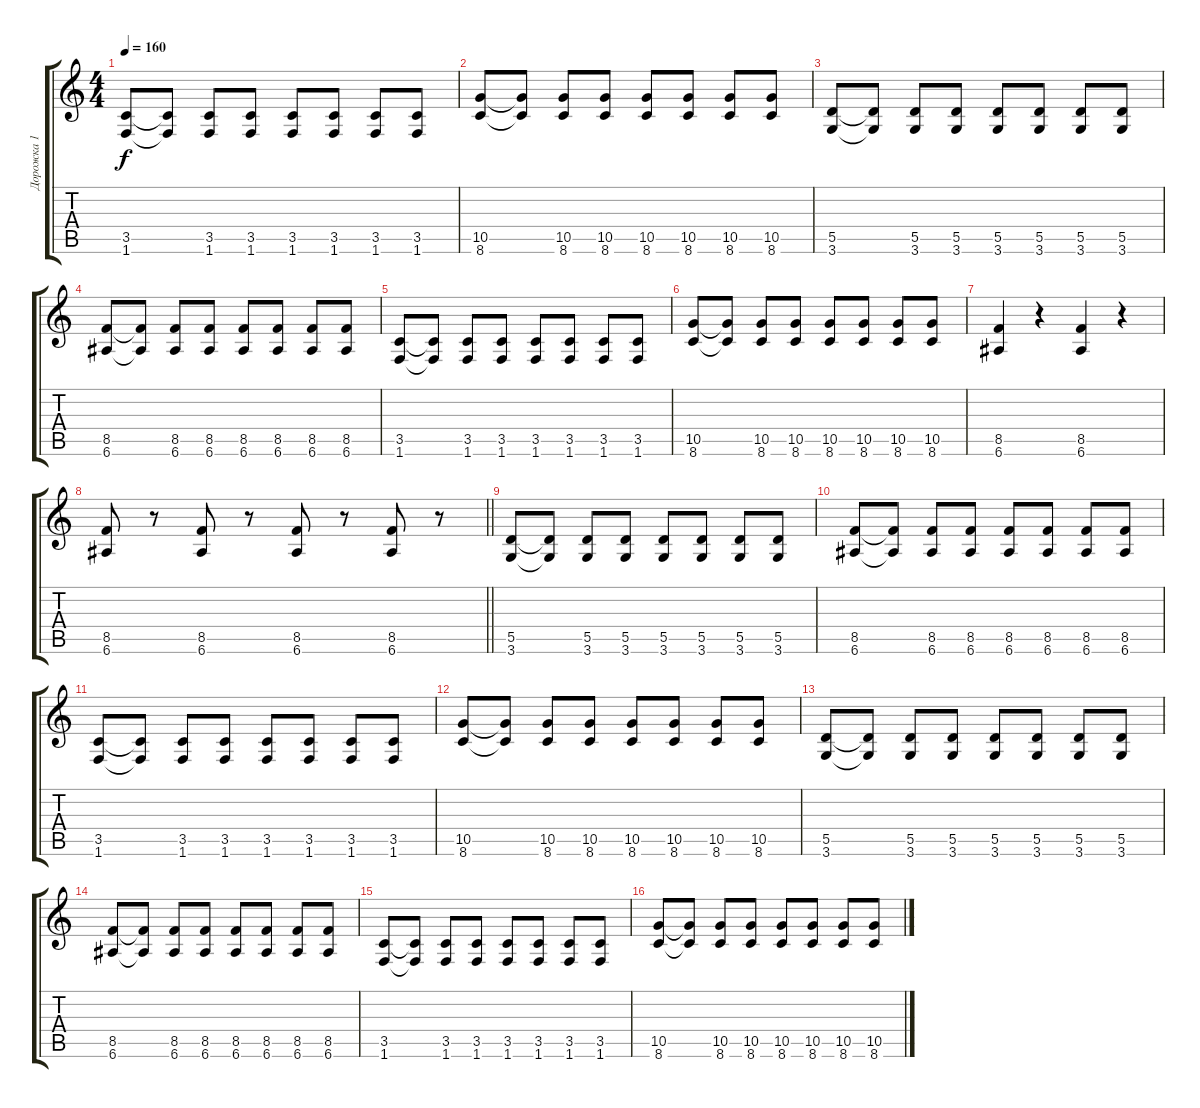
\track ("Дорожка 1" "Дорожка 1") {instrument overdrivenguitar}
\staff {score tabs}
\tuning (E4 B3 G3 D3 A2 E2) {hide}
\ts (4 4)
\tempo 160
\clef g2
\ks c
(3.5 1.6).8{dy f} (3.5{t} 1.6{t}).8 (3.5 1.6).8 (3.5 1.6).8 (3.5 1.6).8 (3.5 1.6).8 (3.5 1.6).8 (3.5 1.6).8 |
(10.5 8.6).8 (10.5{t} 8.6{t}).8 (10.5 8.6).8 (10.5 8.6).8 (10.5 8.6).8 (10.5 8.6).8 (10.5 8.6).8 (10.5 8.6).8 |
(5.5 3.6).8 (5.5{t} 3.6{t}).8 (5.5 3.6).8 (5.5 3.6).8 (5.5 3.6).8 (5.5 3.6).8 (5.5 3.6).8 (5.5 3.6).8 |
(8.5 6.6).8 (8.5{t} 6.6{t}).8 (8.5 6.6).8 (8.5 6.6).8 (8.5 6.6).8 (8.5 6.6).8 (8.5 6.6).8 (8.5 6.6).8 |
(3.5 1.6).8 (3.5{t} 1.6{t}).8 (3.5 1.6).8 (3.5 1.6).8 (3.5 1.6).8 (3.5 1.6).8 (3.5 1.6).8 (3.5 1.6).8 |
(10.5 8.6).8 (10.5{t} 8.6{t}).8 (10.5 8.6).8 (10.5 8.6).8 (10.5 8.6).8 (10.5 8.6).8 (10.5 8.6).8 (10.5 8.6).8 |
(8.5 6.6).4 r.4 (8.5 6.6).4 r.4 |
\barLineRight lightlight
(8.5 6.6).8 r.8 (8.5 6.6).8 r.8 (8.5 6.6).8 r.8 (8.5 6.6).8 r.8 |
(5.5 3.6).8 (5.5{t} 3.6{t}).8 (5.5 3.6).8 (5.5 3.6).8 (5.5 3.6).8 (5.5 3.6).8 (5.5 3.6).8 (5.5 3.6).8 |
(8.5 6.6).8 (8.5{t} 6.6{t}).8 (8.5 6.6).8 (8.5 6.6).8 (8.5 6.6).8 (8.5 6.6).8 (8.5 6.6).8 (8.5 6.6).8 |
(3.5 1.6).8 (3.5{t} 1.6{t}).8 (3.5 1.6).8 (3.5 1.6).8 (3.5 1.6).8 (3.5 1.6).8 (3.5 1.6).8 (3.5 1.6).8 |
(10.5 8.6).8 (10.5{t} 8.6{t}).8 (10.5 8.6).8 (10.5 8.6).8 (10.5 8.6).8 (10.5 8.6).8 (10.5 8.6).8 (10.5 8.6).8 |
(5.5 3.6).8 (5.5{t} 3.6{t}).8 (5.5 3.6).8 (5.5 3.6).8 (5.5 3.6).8 (5.5 3.6).8 (5.5 3.6).8 (5.5 3.6).8 |
(8.5 6.6).8 (8.5{t} 6.6{t}).8 (8.5 6.6).8 (8.5 6.6).8 (8.5 6.6).8 (8.5 6.6).8 (8.5 6.6).8 (8.5 6.6).8 |
(3.5 1.6).8 (3.5{t} 1.6{t}).8 (3.5 1.6).8 (3.5 1.6).8 (3.5 1.6).8 (3.5 1.6).8 (3.5 1.6).8 (3.5 1.6).8 |
(10.5 8.6).8 (10.5{t} 8.6{t}).8 (10.5 8.6).8 (10.5 8.6).8 (10.5 8.6).8 (10.5 8.6).8 (10.5 8.6).8 (10.5 8.6).8
